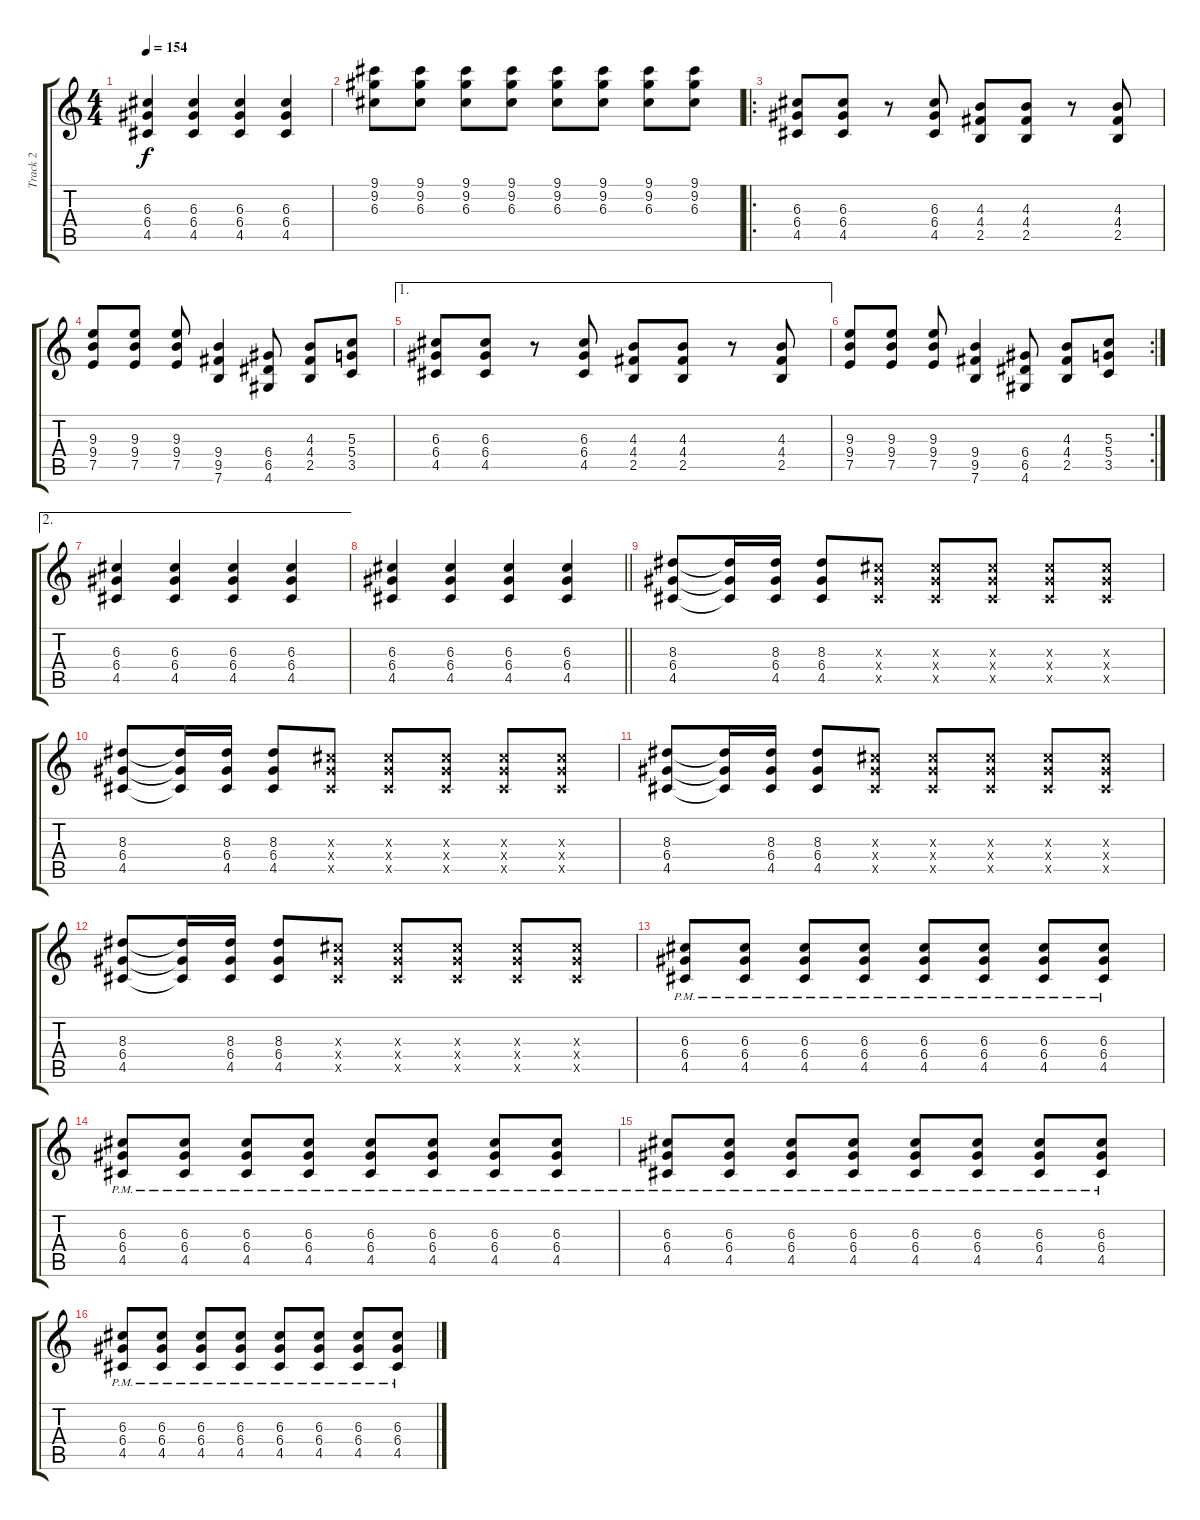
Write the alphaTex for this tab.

\track ("Track 2" "Track 2") {instrument overdrivenguitar}
\staff {score tabs}
\tuning (E4 B3 G3 D3 A2 E2) {hide}
\ts (4 4)
\tempo 154
\clef g2
\ks c
(6.3 6.4 4.5).4{dy f} (6.3 6.4 4.5).4 (6.3 6.4 4.5).4 (6.3 6.4 4.5).4 |
(9.1 9.2 6.3).8 (9.1 9.2 6.3).8 (9.1 9.2 6.3).8 (9.1 9.2 6.3).8 (9.1 9.2 6.3).8 (9.1 9.2 6.3).8 (9.1 9.2 6.3).8 (9.1 9.2 6.3).8 |
\ro
(6.3 6.4 4.5).8 (6.3 6.4 4.5).8 r.8 (6.3 6.4 4.5).8 (4.3 4.4 2.5).8 (4.3 4.4 2.5).8 r.8 (4.3 4.4 2.5).8 |
(9.3 9.4 7.5).8 (9.3 9.4 7.5).8 (9.3 9.4 7.5).8 (9.4 9.5 7.6).4 (6.4 6.5 4.6).8 (4.3 4.4 2.5).8 (5.3 5.4 3.5).8 |
\ae 1
(6.3 6.4 4.5).8 (6.3 6.4 4.5).8 r.8 (6.3 6.4 4.5).8 (4.3 4.4 2.5).8 (4.3 4.4 2.5).8 r.8 (4.3 4.4 2.5).8 |
\rc 2
(9.3 9.4 7.5).8 (9.3 9.4 7.5).8 (9.3 9.4 7.5).8 (9.4 9.5 7.6).4 (6.4 6.5 4.6).8 (4.3 4.4 2.5).8 (5.3 5.4 3.5).8 |
\ae 2
(6.3 6.4 4.5).4 (6.3 6.4 4.5).4 (6.3 6.4 4.5).4 (6.3 6.4 4.5).4 |
\barLineRight lightlight
(6.3 6.4 4.5).4 (6.3 6.4 4.5).4 (6.3 6.4 4.5).4 (6.3 6.4 4.5).4 |
(8.3 6.4 4.5).8 (8.3{t} 6.4{t} 4.5{t}).16 (8.3 6.4 4.5).16 (8.3 6.4 4.5).8 (6.3{x} 6.4{x} 4.5{x}).8 (6.3{x} 6.4{x} 4.5{x}).8 (6.3{x} 6.4{x} 4.5{x}).8 (6.3{x} 6.4{x} 4.5{x}).8 (6.3{x} 6.4{x} 4.5{x}).8 |
(8.3 6.4 4.5).8 (8.3{t} 6.4{t} 4.5{t}).16 (8.3 6.4 4.5).16 (8.3 6.4 4.5).8 (6.3{x} 6.4{x} 4.5{x}).8 (6.3{x} 6.4{x} 4.5{x}).8 (6.3{x} 6.4{x} 4.5{x}).8 (6.3{x} 6.4{x} 4.5{x}).8 (6.3{x} 6.4{x} 4.5{x}).8 |
(8.3 6.4 4.5).8 (8.3{t} 6.4{t} 4.5{t}).16 (8.3 6.4 4.5).16 (8.3 6.4 4.5).8 (6.3{x} 6.4{x} 4.5{x}).8 (6.3{x} 6.4{x} 4.5{x}).8 (6.3{x} 6.4{x} 4.5{x}).8 (6.3{x} 6.4{x} 4.5{x}).8 (6.3{x} 6.4{x} 4.5{x}).8 |
(8.3 6.4 4.5).8 (8.3{t} 6.4{t} 4.5{t}).16 (8.3 6.4 4.5).16 (8.3 6.4 4.5).8 (6.3{x} 6.4{x} 4.5{x}).8 (6.3{x} 6.4{x} 4.5{x}).8 (6.3{x} 6.4{x} 4.5{x}).8 (6.3{x} 6.4{x} 4.5{x}).8 (6.3{x} 6.4{x} 4.5{x}).8 |
(6.3{pm} 6.4{pm} 4.5{pm}).8 (6.3{pm} 6.4{pm} 4.5{pm}).8 (6.3{pm} 6.4{pm} 4.5{pm}).8 (6.3{pm} 6.4{pm} 4.5{pm}).8 (6.3{pm} 6.4{pm} 4.5{pm}).8 (6.3{pm} 6.4{pm} 4.5{pm}).8 (6.3{pm} 6.4{pm} 4.5{pm}).8 (6.3{pm} 6.4{pm} 4.5{pm}).8 |
(6.3{pm} 6.4{pm} 4.5{pm}).8 (6.3{pm} 6.4{pm} 4.5{pm}).8 (6.3{pm} 6.4{pm} 4.5{pm}).8 (6.3{pm} 6.4{pm} 4.5{pm}).8 (6.3{pm} 6.4{pm} 4.5{pm}).8 (6.3{pm} 6.4{pm} 4.5{pm}).8 (6.3{pm} 6.4{pm} 4.5{pm}).8 (6.3{pm} 6.4{pm} 4.5{pm}).8 |
(6.3{pm} 6.4{pm} 4.5{pm}).8 (6.3{pm} 6.4{pm} 4.5{pm}).8 (6.3{pm} 6.4{pm} 4.5{pm}).8 (6.3{pm} 6.4{pm} 4.5{pm}).8 (6.3{pm} 6.4{pm} 4.5{pm}).8 (6.3{pm} 6.4{pm} 4.5{pm}).8 (6.3{pm} 6.4{pm} 4.5{pm}).8 (6.3{pm} 6.4{pm} 4.5{pm}).8 |
(6.3{pm} 6.4{pm} 4.5{pm}).8 (6.3{pm} 6.4{pm} 4.5{pm}).8 (6.3{pm} 6.4{pm} 4.5{pm}).8 (6.3{pm} 6.4{pm} 4.5{pm}).8 (6.3{pm} 6.4{pm} 4.5{pm}).8 (6.3{pm} 6.4{pm} 4.5{pm}).8 (6.3{pm} 6.4{pm} 4.5{pm}).8 (6.3{pm} 6.4{pm} 4.5{pm}).8
